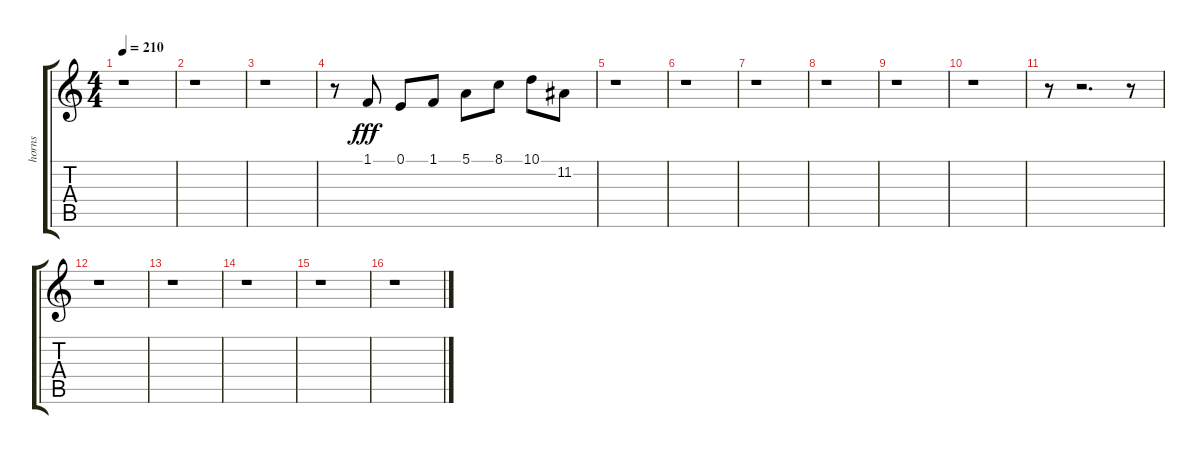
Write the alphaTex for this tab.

\track ("horns               " "horns     ") {instrument frenchhorn}
\staff {score tabs}
\tuning (E4 B3 G3 D3 A2 E2) {hide}
\ts (4 4)
\tempo 210
\clef g2
\ks c
r.1{dy fff} |
r.1 |
r.1 |
r.8 1.1.8 0.1.8 1.1.8 5.1.8 8.1.8 10.1.8 11.2.8 |
r.1 |
r.1 |
r.1 |
r.1 |
r.1 |
r.1 |
r.8 r.2{d} r.8 |
r.1 |
r.1 |
r.1 |
r.1 |
r.1
